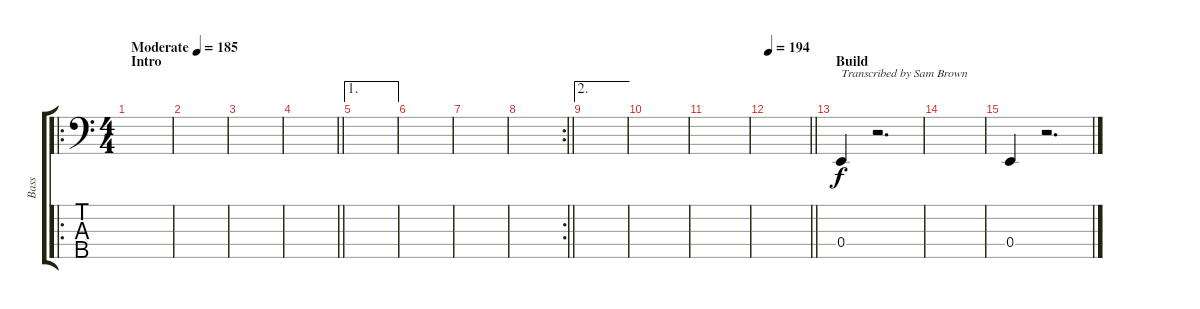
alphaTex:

\track ("Bass" "Bass") {instrument electricbassfinger}
\staff {score tabs}
\tuning (G2 D2 A1 E1 B0) {hide}
\ro
\ts (4 4)
\section ("" "Intro")
\tempo (185 "Moderate")
\clef f4
\ks c
|
|
|
\barLineRight lightlight
|
\ae 1
\section ("" "")
|
|
|
\rc 2
\barLineRight lightlight
|
\ae 2
\section ("" "")
|
|
|
\tempo 194
\barLineRight lightlight
|
\section ("" "Build")
0.4.4{txt "Transcribed by Sam Brown"} r.2{d} |
|
0.4.4 r.2{d}
